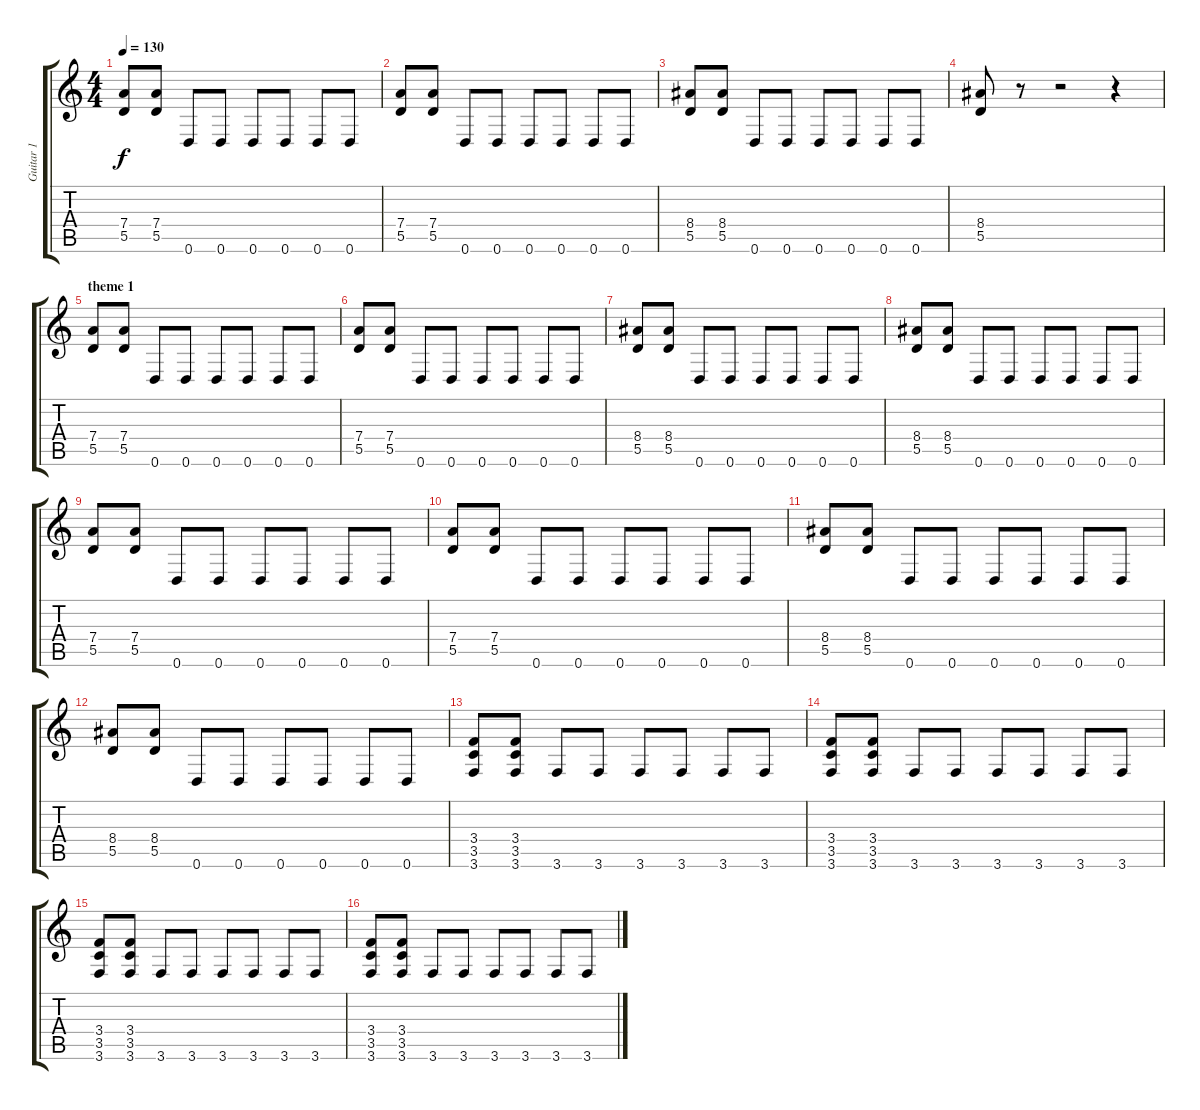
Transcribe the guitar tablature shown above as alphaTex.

\track ("Guitar 1" "Guitar 1") {instrument distortionguitar}
\staff {score tabs}
\tuning (E4 B3 G3 D3 A2 D2) {hide}
\ts (4 4)
\tempo 130
\clef g2
\ks c
(7.4 5.5).8{dy f} (7.4 5.5).8 0.6.8 0.6.8 0.6.8 0.6.8 0.6.8 0.6.8 |
(7.4 5.5).8 (7.4 5.5).8 0.6.8 0.6.8 0.6.8 0.6.8 0.6.8 0.6.8 |
(8.4 5.5).8 (8.4 5.5).8 0.6.8 0.6.8 0.6.8 0.6.8 0.6.8 0.6.8 |
(8.4 5.5).8 r.8 r.2 r.4 |
\section ("" "theme 1")
(7.4 5.5).8 (7.4 5.5).8 0.6.8 0.6.8 0.6.8 0.6.8 0.6.8 0.6.8 |
(7.4 5.5).8 (7.4 5.5).8 0.6.8 0.6.8 0.6.8 0.6.8 0.6.8 0.6.8 |
(8.4 5.5).8 (8.4 5.5).8 0.6.8 0.6.8 0.6.8 0.6.8 0.6.8 0.6.8 |
(8.4 5.5).8 (8.4 5.5).8 0.6.8 0.6.8 0.6.8 0.6.8 0.6.8 0.6.8 |
(7.4 5.5).8 (7.4 5.5).8 0.6.8 0.6.8 0.6.8 0.6.8 0.6.8 0.6.8 |
(7.4 5.5).8 (7.4 5.5).8 0.6.8 0.6.8 0.6.8 0.6.8 0.6.8 0.6.8 |
(8.4 5.5).8 (8.4 5.5).8 0.6.8 0.6.8 0.6.8 0.6.8 0.6.8 0.6.8 |
(8.4 5.5).8 (8.4 5.5).8 0.6.8 0.6.8 0.6.8 0.6.8 0.6.8 0.6.8 |
(3.4 3.5 3.6).8 (3.4 3.5 3.6).8 3.6.8 3.6.8 3.6.8 3.6.8 3.6.8 3.6.8 |
(3.4 3.5 3.6).8 (3.4 3.5 3.6).8 3.6.8 3.6.8 3.6.8 3.6.8 3.6.8 3.6.8 |
(3.4 3.5 3.6).8 (3.4 3.5 3.6).8 3.6.8 3.6.8 3.6.8 3.6.8 3.6.8 3.6.8 |
(3.4 3.5 3.6).8 (3.4 3.5 3.6).8 3.6.8 3.6.8 3.6.8 3.6.8 3.6.8 3.6.8
